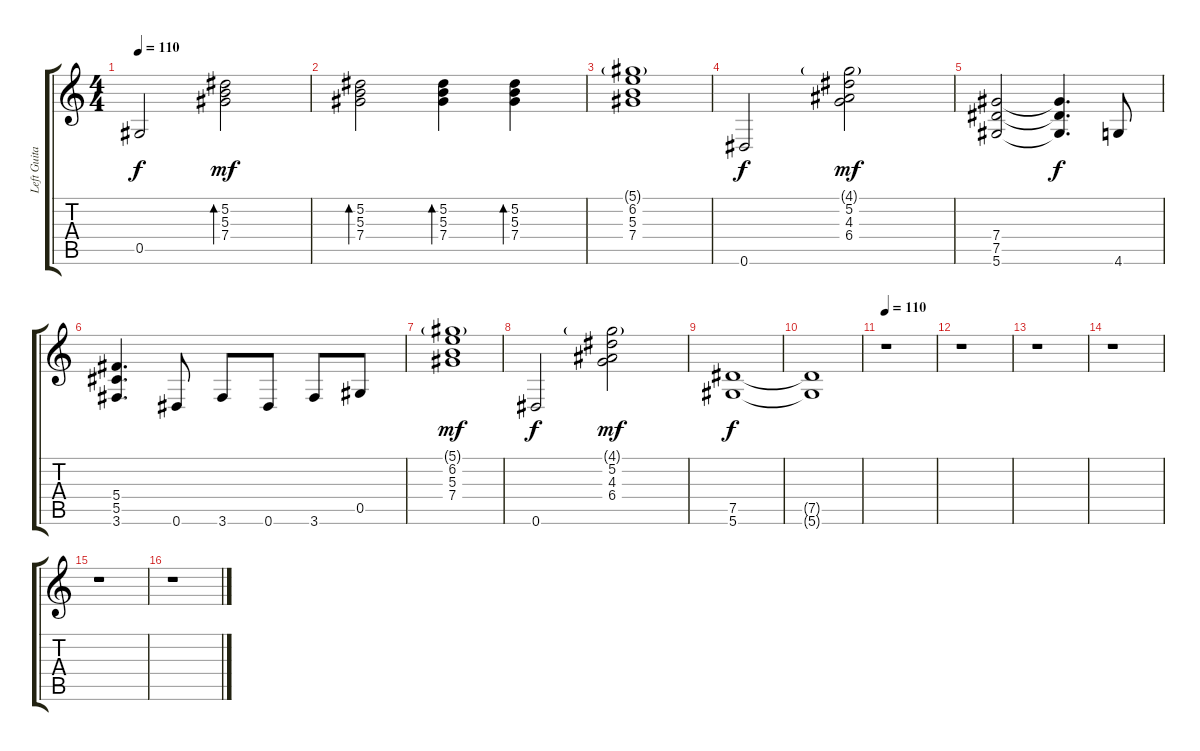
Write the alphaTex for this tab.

\track ("Left Guitar" "Left Guita") {instrument overdrivenguitar}
\staff {score tabs}
\tuning (Eb4 Bb3 Gb3 Db3 Ab2 Eb2) {hide}
\ts (4 4)
\tempo 110
\clef g2
\ks c
0.5.2{dy f} (5.2 5.3 7.4).2{bd 240 dy mf} |
(5.2 5.3 7.4).2{bd 240} (5.2 5.3 7.4).4{bd 240} (5.2 5.3 7.4).4{bd 240} |
(5.1{g} 6.2 5.3 7.4).1 |
0.6.2{dy f} (4.1{g} 5.2 4.3 6.4).2{dy mf} |
(7.4 7.5 5.6).2 (7.4{t} 7.5{t} 5.6{t}).4{d dy f} 4.6.8 |
(5.4 5.5 3.6).4{d} 0.6.8 3.6.8 0.6.8 3.6.8 0.5.8 |
(5.1{g} 6.2 5.3 7.4).1{dy mf} |
0.6.2{dy f} (4.1{g} 5.2 4.3 6.4).2{dy mf} |
(7.5 5.6).1{dy f} |
(7.5{t} 5.6{t}).1 |
\tempo 110
r.1 |
r.1 |
r.1 |
r.1 |
r.1 |
r.1
